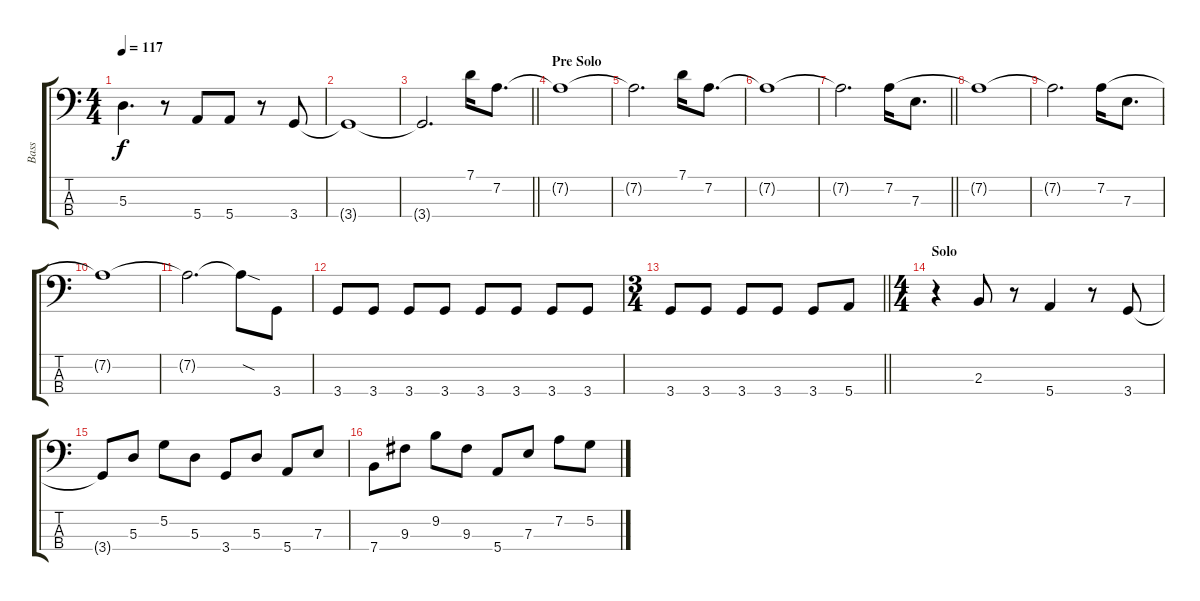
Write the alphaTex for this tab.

\track ("Bass" "Bass") {instrument electricbassfinger}
\staff {score tabs}
\tuning (G2 D2 A1 E1) {hide}
\ts (4 4)
\tempo 117
\clef f4
\ks c
5.3.4{d dy f} r.8 5.4.8 5.4.8 r.8 3.4.8 |
3.4{t}.1 |
\barLineRight lightlight
3.4{t}.2{d} 7.1.16 7.2.8{d} |
\section ("" "Pre Solo")
7.2{t}.1 |
7.2{t}.2{d} 7.1.16 7.2.8{d} |
7.2{t}.1 |
\barLineRight lightlight
7.2{t}.2{d} 7.2.16 7.3.8{d} |
7.2{t}.1 |
7.2{t}.2{d} 7.2.16 7.3.8{d} |
7.2{t}.1 |
7.2{t}.2{d} 7.2{sod t}.8 3.4.8 |
3.4.8 3.4.8 3.4.8 3.4.8 3.4.8 3.4.8 3.4.8 3.4.8 |
\ts (3 4)
\barLineRight lightlight
3.4.8 3.4.8 3.4.8 3.4.8 3.4.8 5.4.8 |
\ts (4 4)
\section ("" "Solo")
r.4 2.3.8 r.8 5.4.4 r.8 3.4.8 |
3.4{t}.8 5.3.8 5.2.8 5.3.8 3.4.8 5.3.8 5.4.8 7.3.8 |
7.4.8 9.3.8 9.2.8 9.3.8 5.4.8 7.3.8 7.2.8 5.2.8
